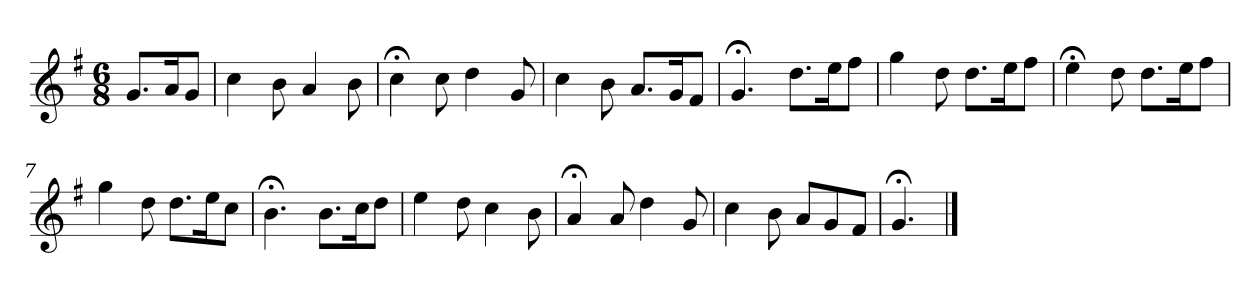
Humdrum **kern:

**kern
*part1
*staff1
*k[f#]
*G:
*M6/8
*MM120
=
8.gL
16aK
8gJ
=1
4cc
8b
4a
8b
=2
4cc;<
8cc
4dd
8g
=3
4cc
8b
8.aL
16gK
8f#J
=4
4.g;<
8.ddL
16eeK
8ff#J
=5
4gg
8dd
8.ddL
16eeK
8ff#J
=6
4ee;<
8dd
8.ddL
16eeK
8ff#J
=7
4gg
8dd
8.ddL
16eeK
8ccJ
=8
4.b;<
8.bL
16ccK
8ddJ
=9
4ee
8dd
4cc
8b
=10
4a;<
8a
4dd
8g
=11
4cc
8b
8aL
8g
8f#J
=12
4.g;<
==
*-
